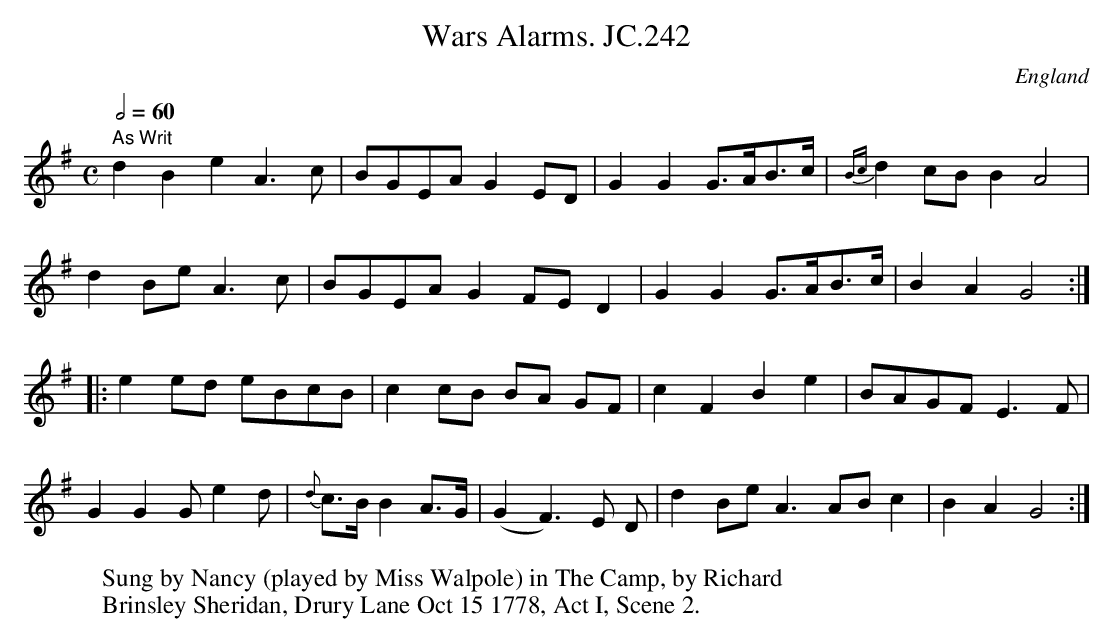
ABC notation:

X:1
T:Wars Alarms. JC.242
L:1/8
M:C
O:England
Q:2/4=60
K:G
" As Writ"\
d2B2e2A3c|BGEAG2ED|G2G2G>AB>c|{Bc}d2cBB2A4|!
d2BeA3c|BGEAG2FED2|G2G2G>AB>c|B2A2G4:|!
|:e2ed eBcB|c2cB BA GF|c2F2B2e2|BAGFE3F|!
G2G2Ge2d|{d}c>BB2A>G|(G2F3)E D|d2BeA3ABc2|B2A2G4:|
W:Sung by Nancy (played by Miss Walpole) in The Camp, by Richard
W:Brinsley Sheridan, Drury Lane Oct 15 1778, Act I, Scene 2.
